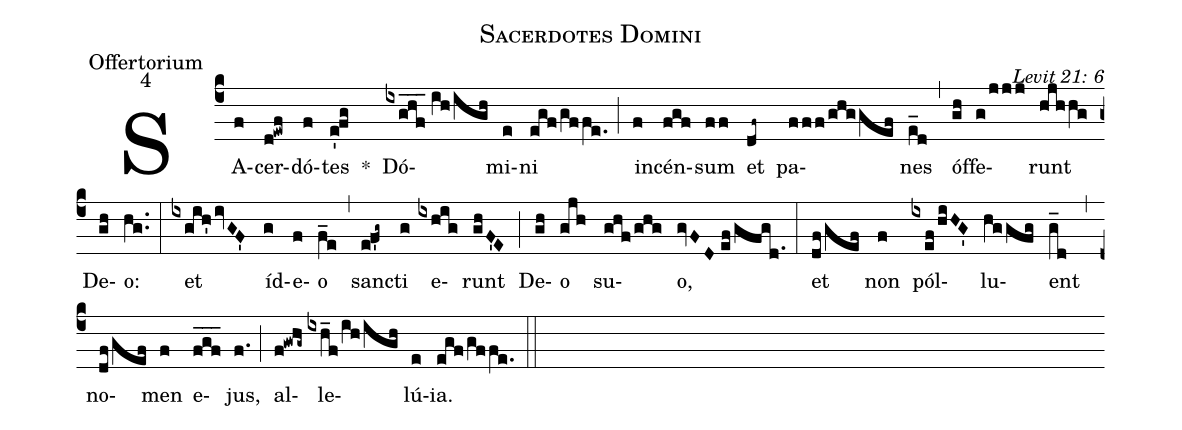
name: Sacerdotes Domini;
office-part: Offertorium;
mode: 4;
commentary: Levit 21: 6;
%%
(c4) SA(f)cer(d!ewf)dó(f)tes(e'!fg) *() Dó(ixghf___//ih/igh)mi(e)ni(egf/gffe.) (;) in(f)cén(fgf)sum(ff) et(df~) pa(fff/ghg/gef)nes(e_d) (,) óf(gh)fe(g/jjj)runt(hjh/hg) De(gh)o:(hg..) (:)
et(ixgih'/ivGF') íd(g)e(f)o(f_e) (,) sanc(e!f'g~)ti(g) e(ixhig)runt(ghF'E) (;) De(gh)o(gjh) su(ghf/ghg)o,(gvFD//ef/gfgd.) (:)
et(df/gef) non(f) pól(ixef/hiHG')lu(hg/gfg)ent(g_d) (,) no(df/gef)men(f) e(fgf___)jus,(f.) (;) al(f!gwhg~)le(ixh_f/ih/igh)lú(e)ia.(egf/gf/fe.) (::)
